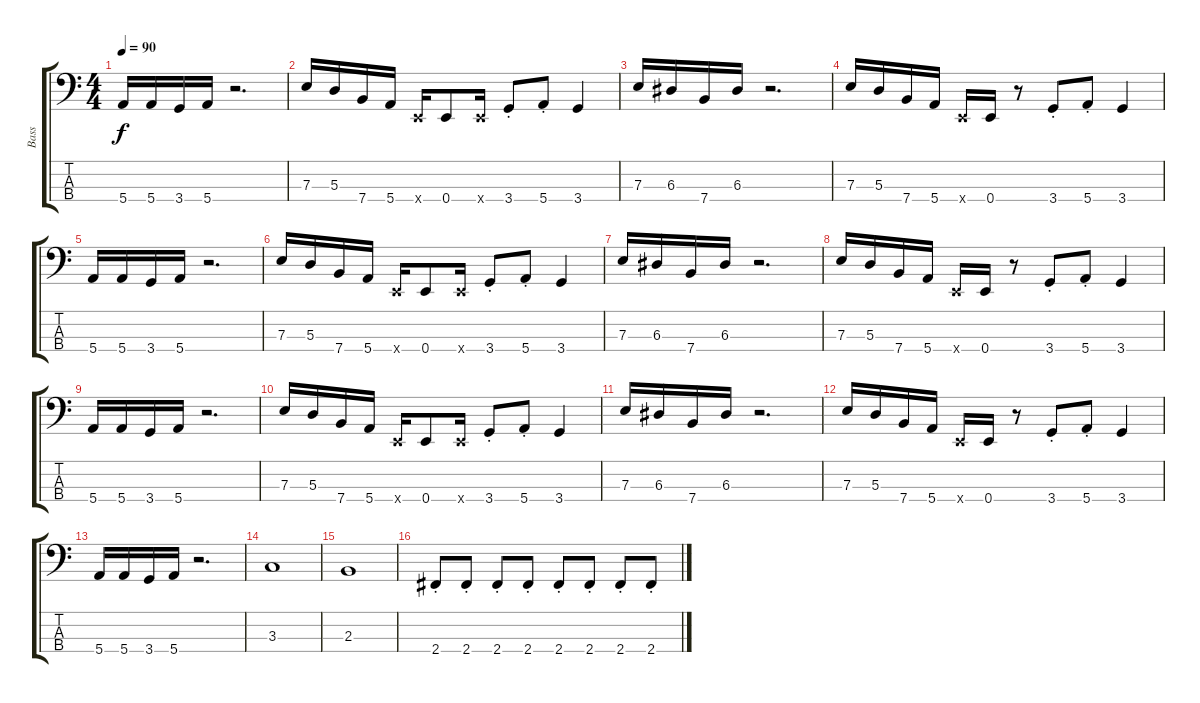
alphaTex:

\track ("Bass" "Bass") {instrument electricbassfinger}
\staff {score tabs}
\tuning (G2 D2 A1 E1) {hide}
\ts (4 4)
\tempo 90
\clef f4
\ks c
5.4.16{dy f} 5.4.16 3.4.16 5.4.16 r.2{d} |
7.3.16 5.3.16 7.4.16 5.4.16 0.4{x}.16 0.4.8 0.4{x}.16 3.4{st}.8 5.4{st}.8 3.4.4 |
7.3.16 6.3.16 7.4.16 6.3.16 r.2{d} |
7.3.16 5.3.16 7.4.16 5.4.16 0.4{x}.16 0.4.16 r.8 3.4{st}.8 5.4{st}.8 3.4.4 |
5.4.16 5.4.16 3.4.16 5.4.16 r.2{d} |
7.3.16 5.3.16 7.4.16 5.4.16 0.4{x}.16 0.4.8 0.4{x}.16 3.4{st}.8 5.4{st}.8 3.4.4 |
7.3.16 6.3.16 7.4.16 6.3.16 r.2{d} |
7.3.16 5.3.16 7.4.16 5.4.16 0.4{x}.16 0.4.16 r.8 3.4{st}.8 5.4{st}.8 3.4.4 |
5.4.16 5.4.16 3.4.16 5.4.16 r.2{d} |
7.3.16 5.3.16 7.4.16 5.4.16 0.4{x}.16 0.4.8 0.4{x}.16 3.4{st}.8 5.4{st}.8 3.4.4 |
7.3.16 6.3.16 7.4.16 6.3.16 r.2{d} |
7.3.16 5.3.16 7.4.16 5.4.16 0.4{x}.16 0.4.16 r.8 3.4{st}.8 5.4{st}.8 3.4.4 |
5.4.16 5.4.16 3.4.16 5.4.16 r.2{d} |
3.3.1 |
2.3.1 |
2.4{st}.8 2.4{st}.8 2.4{st}.8 2.4{st}.8 2.4{st}.8 2.4{st}.8 2.4{st}.8 2.4{st}.8
